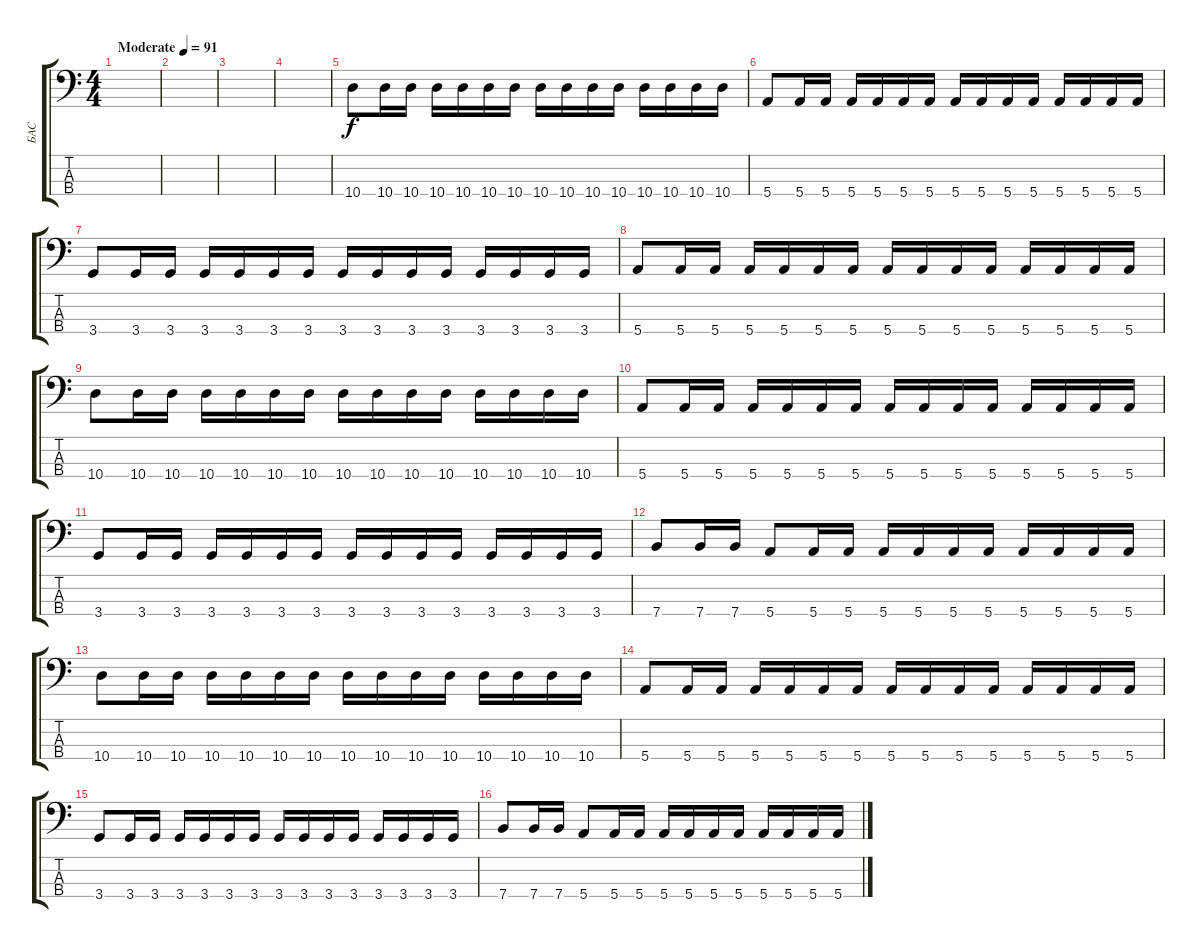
\track ("БАС" "БАС") {instrument electricbassfinger}
\staff {score tabs}
\tuning (G2 D2 A1 E1) {hide}
\ts (4 4)
\tempo (91 "Moderate")
\clef f4
\ks c
|
|
|
|
10.4.8 10.4.16 10.4.16 10.4.16 10.4.16 10.4.16 10.4.16 10.4.16 10.4.16 10.4.16 10.4.16 10.4.16 10.4.16 10.4.16 10.4.16 |
5.4.8 5.4.16 5.4.16 5.4.16 5.4.16 5.4.16 5.4.16 5.4.16 5.4.16 5.4.16 5.4.16 5.4.16 5.4.16 5.4.16 5.4.16 |
3.4.8 3.4.16 3.4.16 3.4.16 3.4.16 3.4.16 3.4.16 3.4.16 3.4.16 3.4.16 3.4.16 3.4.16 3.4.16 3.4.16 3.4.16 |
5.4.8 5.4.16 5.4.16 5.4.16 5.4.16 5.4.16 5.4.16 5.4.16 5.4.16 5.4.16 5.4.16 5.4.16 5.4.16 5.4.16 5.4.16 |
10.4.8 10.4.16 10.4.16 10.4.16 10.4.16 10.4.16 10.4.16 10.4.16 10.4.16 10.4.16 10.4.16 10.4.16 10.4.16 10.4.16 10.4.16 |
5.4.8 5.4.16 5.4.16 5.4.16 5.4.16 5.4.16 5.4.16 5.4.16 5.4.16 5.4.16 5.4.16 5.4.16 5.4.16 5.4.16 5.4.16 |
3.4.8 3.4.16 3.4.16 3.4.16 3.4.16 3.4.16 3.4.16 3.4.16 3.4.16 3.4.16 3.4.16 3.4.16 3.4.16 3.4.16 3.4.16 |
7.4.8 7.4.16 7.4.16 5.4.8 5.4.16 5.4.16 5.4.16 5.4.16 5.4.16 5.4.16 5.4.16 5.4.16 5.4.16 5.4.16 |
10.4.8 10.4.16 10.4.16 10.4.16 10.4.16 10.4.16 10.4.16 10.4.16 10.4.16 10.4.16 10.4.16 10.4.16 10.4.16 10.4.16 10.4.16 |
5.4.8 5.4.16 5.4.16 5.4.16 5.4.16 5.4.16 5.4.16 5.4.16 5.4.16 5.4.16 5.4.16 5.4.16 5.4.16 5.4.16 5.4.16 |
3.4.8 3.4.16 3.4.16 3.4.16 3.4.16 3.4.16 3.4.16 3.4.16 3.4.16 3.4.16 3.4.16 3.4.16 3.4.16 3.4.16 3.4.16 |
7.4.8 7.4.16 7.4.16 5.4.8 5.4.16 5.4.16 5.4.16 5.4.16 5.4.16 5.4.16 5.4.16 5.4.16 5.4.16 5.4.16
